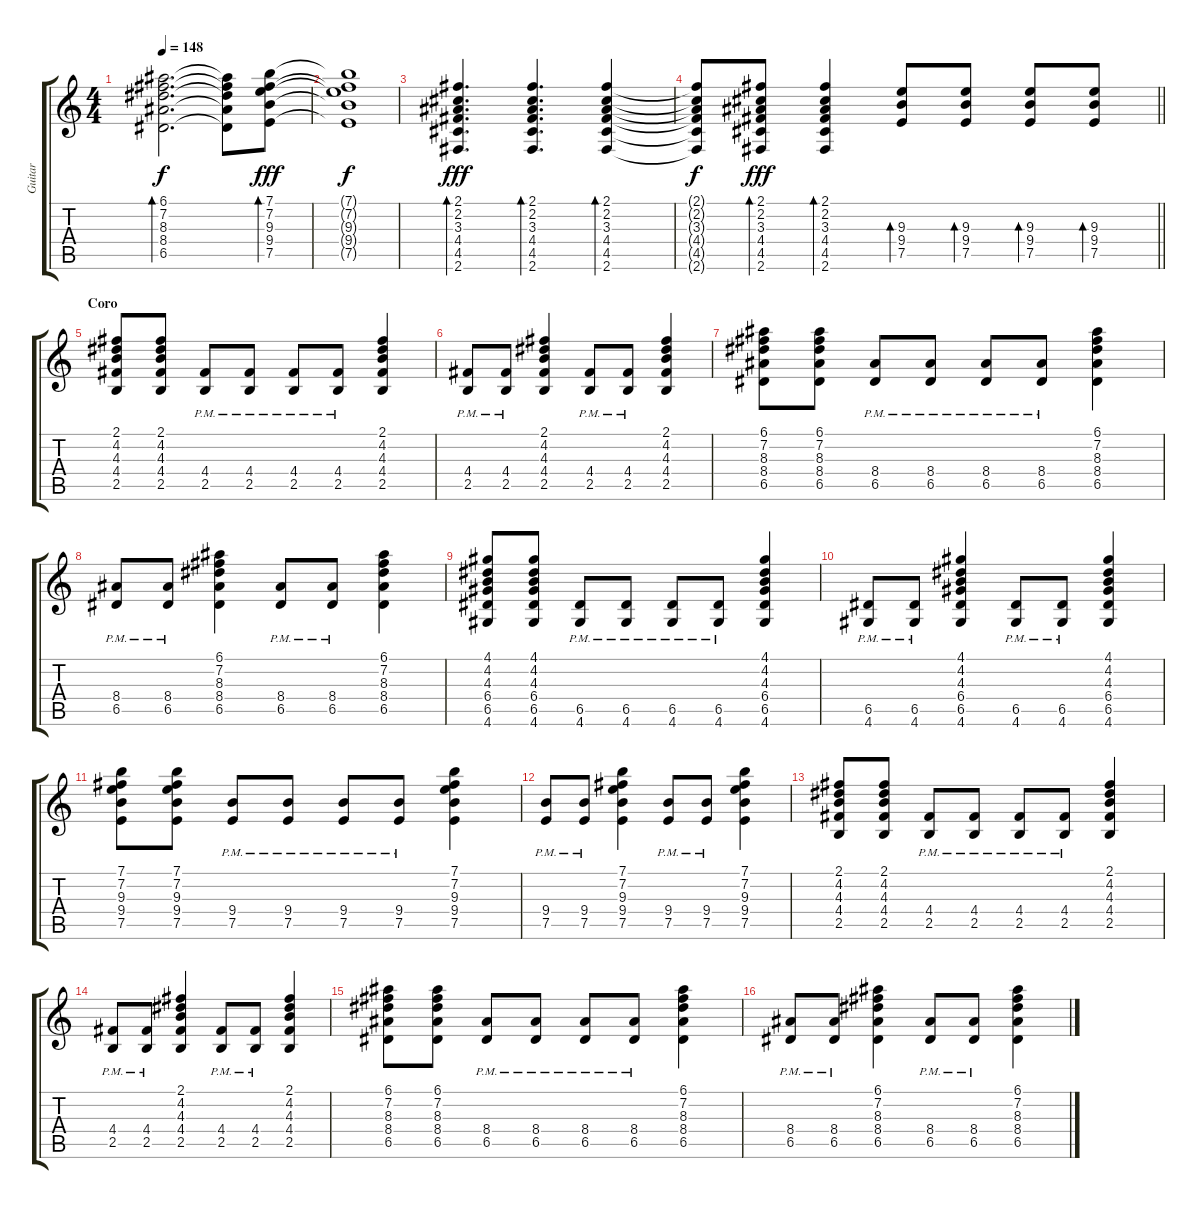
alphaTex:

\track ("Guitar" "Guitar") {instrument electricguitarclean}
\staff {score tabs}
\tuning (E4 B3 G3 D3 A2 E2) {hide}
\ts (4 4)
\tempo 148
\clef g2
\ks c
(6.1{t} 7.2{t} 8.3{t} 8.4{t} 6.5{t}).2{d bd 30 dy f} (6.1{t} 7.2{t} 8.3{t} 8.4{t} 6.5{t}).8 (7.1 7.2 9.3 9.4 7.5).8{bd 30 dy fff} |
(7.1{t} 7.2{t} 9.3{t} 9.4{t} 7.5{t}).1{dy f} |
(2.1 2.2 3.3 4.4 4.5 2.6).4{d bd 30 dy fff} (2.1 2.2 3.3 4.4 4.5 2.6).4{d bd 30} (2.1 2.2 3.3 4.4 4.5 2.6).4{bd 30} |
\barLineRight lightlight
(2.1{t} 2.2{t} 3.3{t} 4.4{t} 4.5{t} 2.6{t}).8{dy f} (2.1 2.2 3.3 4.4 4.5 2.6).8{bd 30 dy fff} (2.1 2.2 3.3 4.4 4.5 2.6).4{bd 30} (9.3 9.4 7.5).8{bd 30} (9.3 9.4 7.5).8{bd 30} (9.3 9.4 7.5).8{bd 30} (9.3 9.4 7.5).8{bd 30} |
\section ("" "Coro")
(2.1 4.2 4.3 4.4 2.5).8 (2.1 4.2 4.3 4.4 2.5).8 (4.4{pm} 2.5{pm}).8 (4.4{pm} 2.5{pm}).8 (4.4{pm} 2.5{pm}).8 (4.4{pm} 2.5{pm}).8 (2.1 4.2 4.3 4.4 2.5).4 |
(4.4{pm} 2.5{pm}).8 (4.4{pm} 2.5{pm}).8 (2.1 4.2 4.3 4.4 2.5).4 (4.4{pm} 2.5{pm}).8 (4.4{pm} 2.5{pm}).8 (2.1 4.2 4.3 4.4 2.5).4 |
(6.1 7.2 8.3 8.4 6.5).8 (6.1 7.2 8.3 8.4 6.5).8 (8.4{pm} 6.5{pm}).8 (8.4{pm} 6.5{pm}).8 (8.4{pm} 6.5{pm}).8 (8.4{pm} 6.5{pm}).8 (6.1 7.2 8.3 8.4 6.5).4 |
(8.4{pm} 6.5{pm}).8 (8.4{pm} 6.5{pm}).8 (6.1 7.2 8.3 8.4 6.5).4 (8.4{pm} 6.5{pm}).8 (8.4{pm} 6.5{pm}).8 (6.1 7.2 8.3 8.4 6.5).4 |
(4.1 4.2 4.3 6.4 6.5 4.6).8 (4.1 4.2 4.3 6.4 6.5 4.6).8 (6.5{pm} 4.6).8 (6.5{pm} 4.6).8 (6.5{pm} 4.6).8 (6.5{pm} 4.6).8 (4.1 4.2 4.3 6.4 6.5 4.6).4 |
(6.5{pm} 4.6).8 (6.5{pm} 4.6).8 (4.1 4.2 4.3 6.4 6.5 4.6).4 (6.5{pm} 4.6).8 (6.5{pm} 4.6).8 (4.1 4.2 4.3 6.4 6.5 4.6).4 |
(7.1 7.2 9.3 9.4 7.5).8 (7.1 7.2 9.3 9.4 7.5).8 (9.4{pm} 7.5{pm}).8 (9.4{pm} 7.5{pm}).8 (9.4{pm} 7.5{pm}).8 (9.4{pm} 7.5{pm}).8 (7.1 7.2 9.3 9.4 7.5).4 |
(9.4{pm} 7.5{pm}).8 (9.4{pm} 7.5{pm}).8 (7.1 7.2 9.3 9.4 7.5).4 (9.4{pm} 7.5{pm}).8 (9.4{pm} 7.5{pm}).8 (7.1 7.2 9.3 9.4 7.5).4 |
(2.1 4.2 4.3 4.4 2.5).8 (2.1 4.2 4.3 4.4 2.5).8 (4.4{pm} 2.5{pm}).8 (4.4{pm} 2.5{pm}).8 (4.4{pm} 2.5{pm}).8 (4.4{pm} 2.5{pm}).8 (2.1 4.2 4.3 4.4 2.5).4 |
(4.4{pm} 2.5{pm}).8 (4.4{pm} 2.5{pm}).8 (2.1 4.2 4.3 4.4 2.5).4 (4.4{pm} 2.5{pm}).8 (4.4{pm} 2.5{pm}).8 (2.1 4.2 4.3 4.4 2.5).4 |
(6.1 7.2 8.3 8.4 6.5).8 (6.1 7.2 8.3 8.4 6.5).8 (8.4{pm} 6.5{pm}).8 (8.4{pm} 6.5{pm}).8 (8.4{pm} 6.5{pm}).8 (8.4{pm} 6.5{pm}).8 (6.1 7.2 8.3 8.4 6.5).4 |
(8.4{pm} 6.5{pm}).8 (8.4{pm} 6.5{pm}).8 (6.1 7.2 8.3 8.4 6.5).4 (8.4{pm} 6.5{pm}).8 (8.4{pm} 6.5{pm}).8 (6.1 7.2 8.3 8.4 6.5).4
